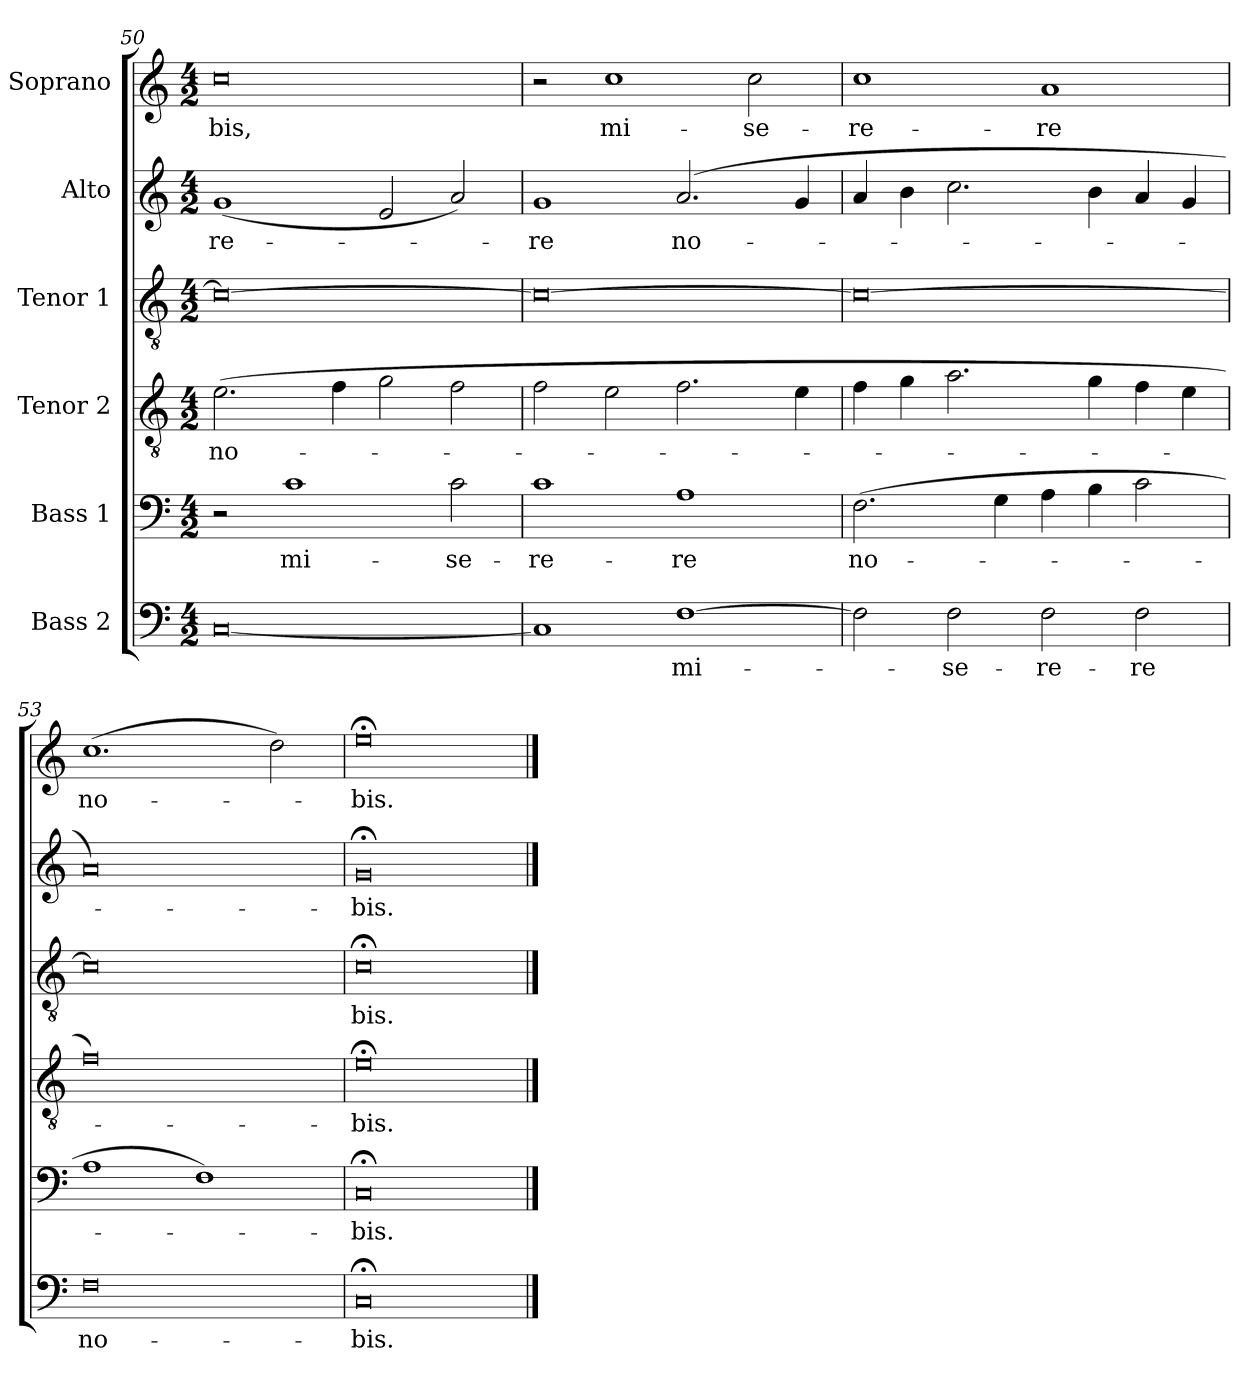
**kern	**text	**kern	**text	**kern	**text	**kern	**text	**kern	**text	**kern	**text
*part6	*part6	*part5	*part5	*part4	*part4	*part3	*part3	*part2	*part2	*part1	*part1
*staff6	*staff6	*staff5	*staff5	*staff4	*staff4	*staff3	*staff3	*staff2	*staff2	*staff1	*staff1
*I"Bass 2	*	*I"Bass 1	*	*I"Tenor 2	*	*I"Tenor 1	*	*I"Alto	*	*I"Soprano	*
*clefF4	*	*clefF4	*	*clefGv2	*	*clefGv2	*	*clefG2	*	*clefG2	*
*k[]	*	*k[]	*	*k[]	*	*k[]	*	*k[]	*	*k[]	*
*C:	*	*C:	*	*C:	*	*C:	*	*C:	*	*C:	*
*M4/2	*	*M4/2	*	*M4/2	*	*M4/2	*	*M4/2	*	*M4/2	*
=50	=50	=50	=50	=50	=50	=50	=50	=50	=50	=50	=50
[0C	.	2r	.	(2.e\	no-	0c_	.	(1g	-re-	0cc	-bis,
.	.	1c	mi-	.	.	.	.	.	.	.	.
.	.	.	.	4f\	.	.	.	.	.	.	.
.	.	.	.	2g\	.	.	.	2e/	.	.	.
.	.	2c\	-se-	2f\	.	.	.	2a/)	.	.	.
=51	=51	=51	=51	=51	=51	=51	=51	=51	=51	=51	=51
1C]	.	1c	-re-	2f\	.	0c_	.	1g	-re	2r	.
.	.	.	.	2e\	.	.	.	.	.	1cc	mi-
[1F	mi-	1A	-re	2.f\	.	.	.	(2.a/	no-	.	.
.	.	.	.	.	.	.	.	.	.	2cc\	-se-
.	.	.	.	4e\	.	.	.	4g/	.	.	.
=52	=52	=52	=52	=52	=52	=52	=52	=52	=52	=52	=52
2F\]	.	(2.F\	no-	4f\	.	0c_	.	4a/	.	1cc	-re-
.	.	.	.	4g\	.	.	.	4b\	.	.	.
2F\	-se-	.	.	2.a\	.	.	.	2.cc\	.	.	.
.	.	4G\	.	.	.	.	.	.	.	.	.
2F\	-re-	4A\	.	.	.	.	.	.	.	1a	-re
.	.	4B\	.	4g\	.	.	.	4b\	.	.	.
2F\	-re	2c\	.	4f\	.	.	.	4a/	.	.	.
.	.	.	.	4e\	.	.	.	4g/	.	.	.
=53	=53	=53	=53	=53	=53	=53	=53	=53	=53	=53	=53
0F	no-	1A	.	0f)	.	0c]	.	0a)	.	(1.cc	no-
.	.	1F)	.	.	.	.	.	.	.	.	.
.	.	.	.	.	.	.	.	.	.	2dd\)	.
=54	=54	=54	=54	=54	=54	=54	=54	=54	=54	=54	=54
0C;<	-bis.	0C;<	-bis.	0e;<	-bis.	0c;<	-bis.	0g;<	-bis.	0ee;<	-bis.
==	==	==	==	==	==	==	==	==	==	==	==
*-	*-	*-	*-	*-	*-	*-	*-	*-	*-	*-	*-
